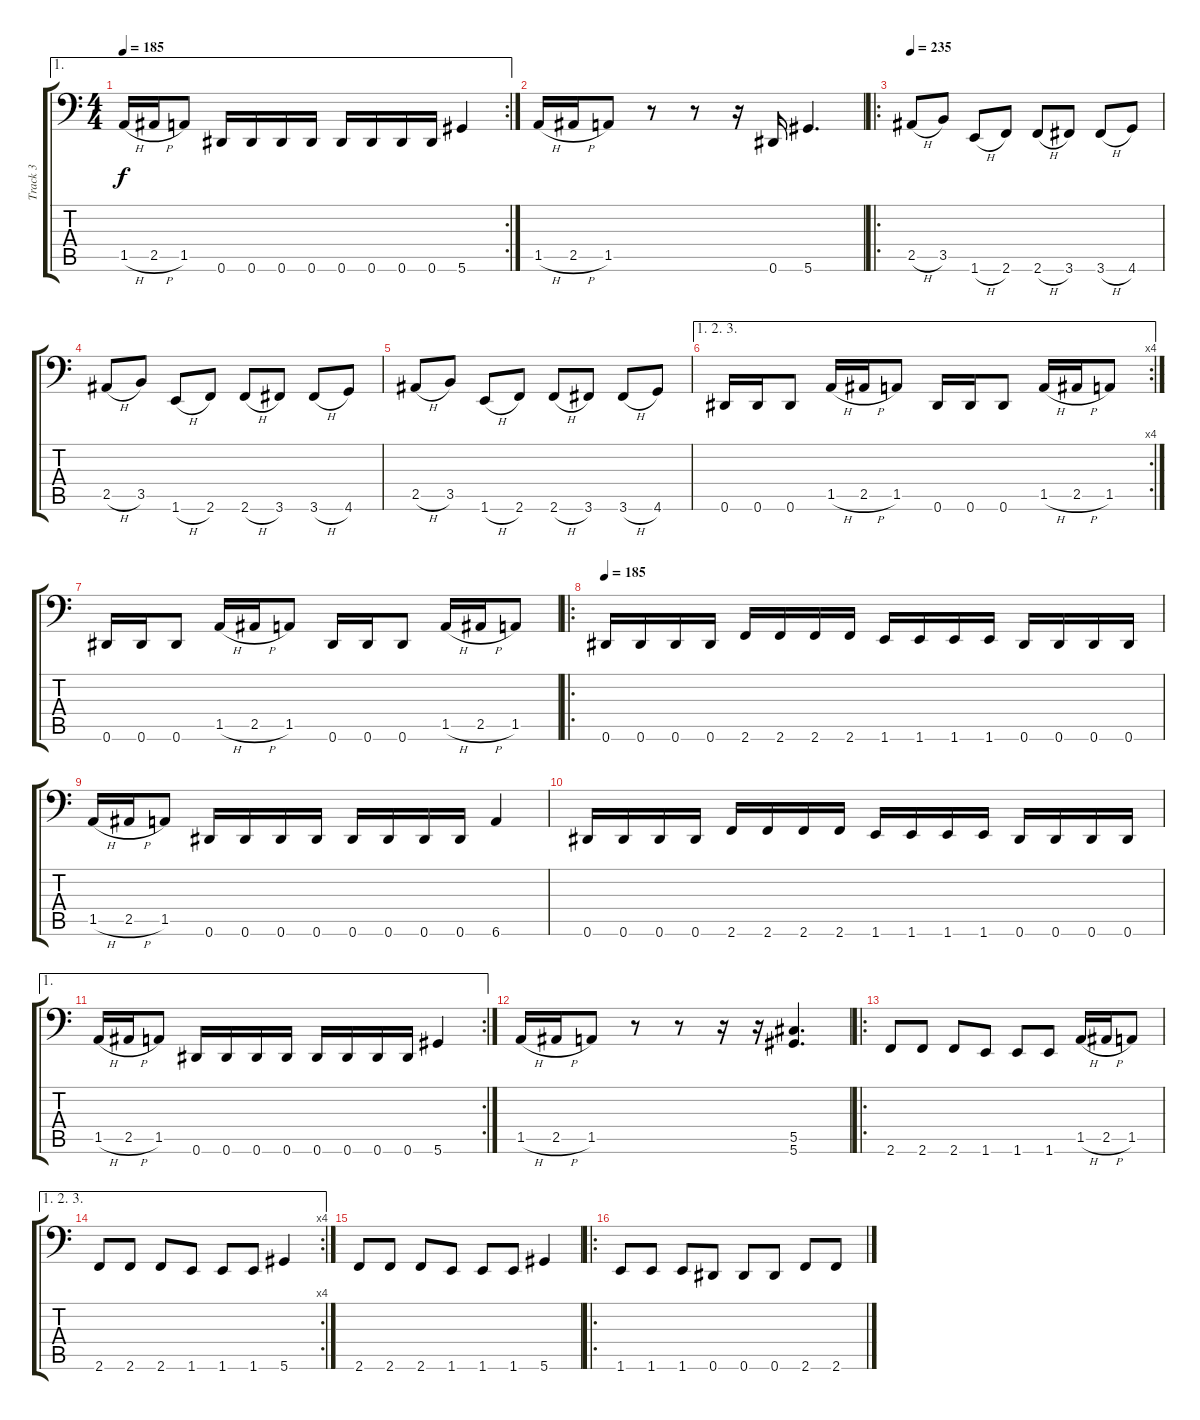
\track ("Track 3" "Track 3") {instrument electricbassfinger}
\staff {score tabs}
\tuning (Eb3 Bb2 Gb2 Db2 Ab1 Eb1) {hide}
\ae 1
\rc 2
\ts (4 4)
\tempo 185
\clef f4
\ks c
1.5{h}.16{dy f} 2.5{h}.16 1.5.8 0.6.16 0.6.16 0.6.16 0.6.16 0.6.16 0.6.16 0.6.16 0.6.16 5.6.4 |
1.5{h}.16 2.5{h}.16 1.5.8 r.8 r.8 r.16 0.6.16 5.6.4{d} |
\ro
\tempo 235
2.5{h}.8 3.5.8 1.6{h}.8 2.6.8 2.6{h}.8 3.6.8 3.6{h}.8 4.6.8 |
2.5{h}.8 3.5.8 1.6{h}.8 2.6.8 2.6{h}.8 3.6.8 3.6{h}.8 4.6.8 |
2.5{h}.8 3.5.8 1.6{h}.8 2.6.8 2.6{h}.8 3.6.8 3.6{h}.8 4.6.8 |
\ae (1 2 3)
\rc 4
0.6.16 0.6.16 0.6.8 1.5{h}.16 2.5{h}.16 1.5.8 0.6.16 0.6.16 0.6.8 1.5{h}.16 2.5{h}.16 1.5.8 |
0.6.16 0.6.16 0.6.8 1.5{h}.16 2.5{h}.16 1.5.8 0.6.16 0.6.16 0.6.8 1.5{h}.16 2.5{h}.16 1.5.8 |
\ro
\tempo 185
0.6.16 0.6.16 0.6.16 0.6.16 2.6.16 2.6.16 2.6.16 2.6.16 1.6.16 1.6.16 1.6.16 1.6.16 0.6.16 0.6.16 0.6.16 0.6.16 |
1.5{h}.16 2.5{h}.16 1.5.8 0.6.16 0.6.16 0.6.16 0.6.16 0.6.16 0.6.16 0.6.16 0.6.16 6.6.4 |
0.6.16 0.6.16 0.6.16 0.6.16 2.6.16 2.6.16 2.6.16 2.6.16 1.6.16 1.6.16 1.6.16 1.6.16 0.6.16 0.6.16 0.6.16 0.6.16 |
\ae 1
\rc 2
1.5{h}.16 2.5{h}.16 1.5.8 0.6.16 0.6.16 0.6.16 0.6.16 0.6.16 0.6.16 0.6.16 0.6.16 5.6.4 |
1.5{h}.16 2.5{h}.16 1.5.8 r.8 r.8 r.16 r.16 (5.5 5.6).4{d} |
\ro
2.6.8 2.6.8 2.6.8 1.6.8 1.6.8 1.6.8 1.5{h}.16 2.5{h}.16 1.5.8 |
\ae (1 2 3)
\rc 4
2.6.8 2.6.8 2.6.8 1.6.8 1.6.8 1.6.8 5.6.4 |
2.6.8 2.6.8 2.6.8 1.6.8 1.6.8 1.6.8 5.6.4 |
\ro
1.6.8 1.6.8 1.6.8 0.6.8 0.6.8 0.6.8 2.6.8 2.6.8
